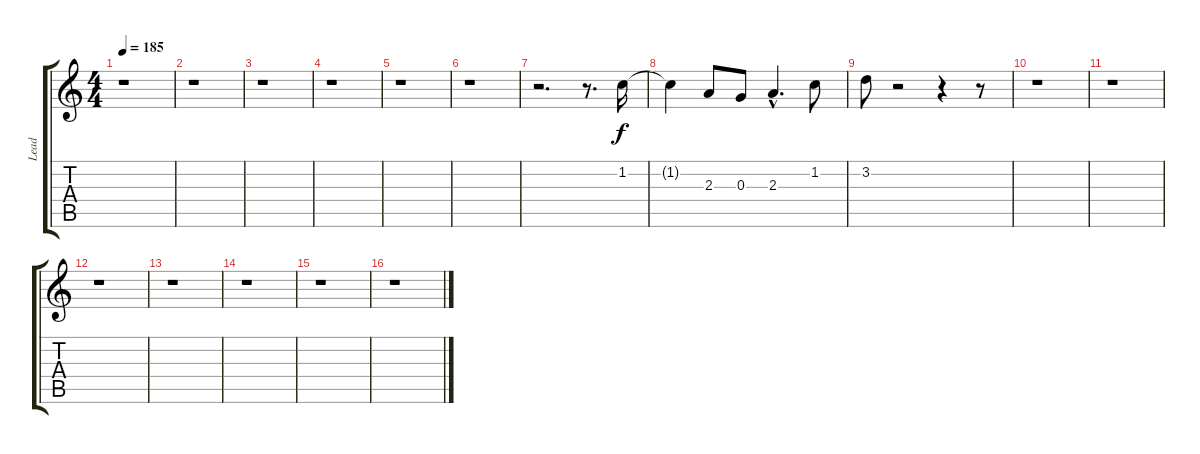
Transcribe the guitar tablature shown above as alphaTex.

\track ("Lead" "Lead") {instrument overdrivenguitar}
\staff {score tabs}
\tuning (E4 B3 G3 D3 A2 E2) {hide}
\ts (4 4)
\tempo 185
\clef g2
\ks c
r.1{dy f} |
r.1 |
r.1 |
r.1 |
r.1 |
r.1 |
r.2{d} r.8{d} 1.2.16 |
1.2{t}.4 2.3.8 0.3.8 2.3{hac}.4{d} 1.2.8 |
3.2.8 r.2 r.4 r.8 |
r.1 |
r.1 |
r.1 |
r.1 |
r.1 |
r.1 |
r.1
